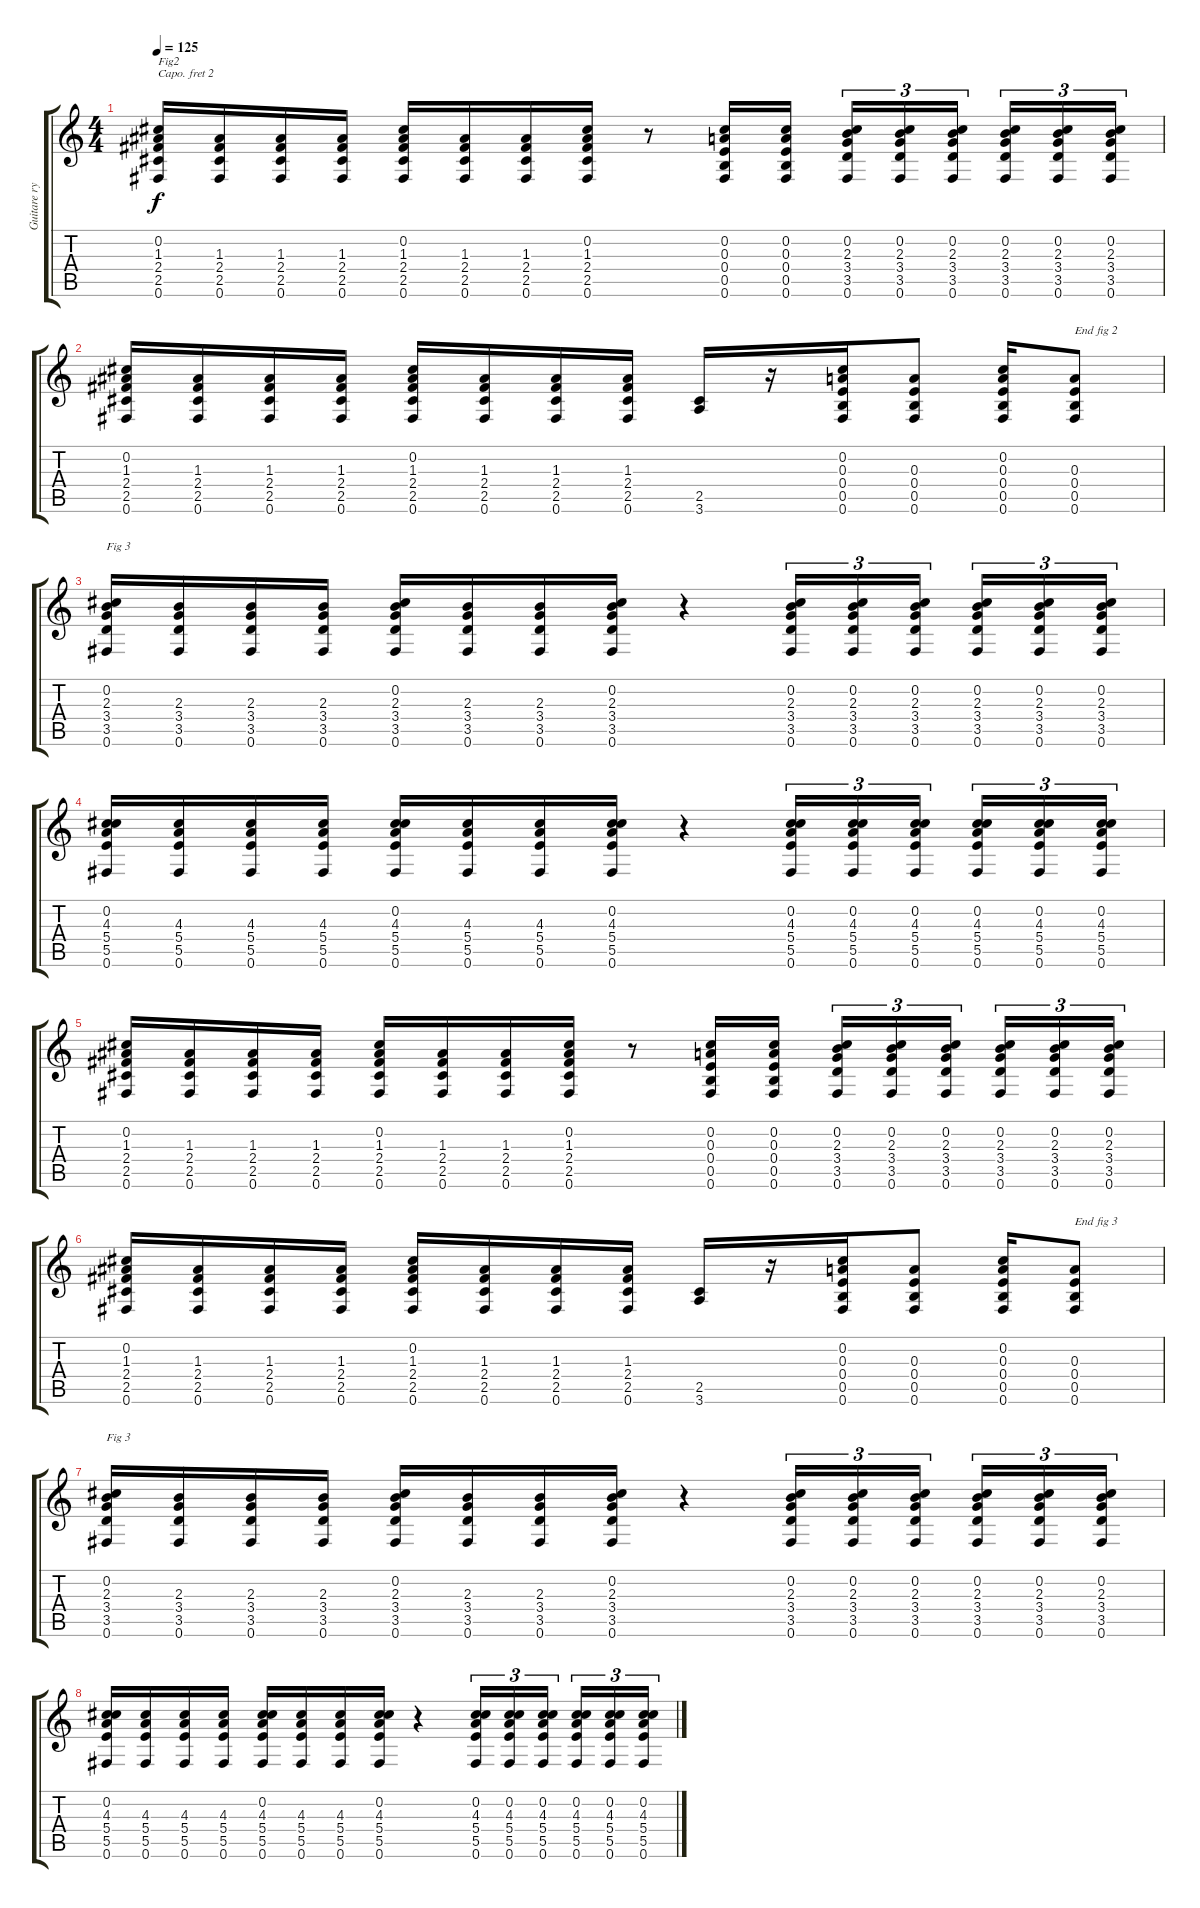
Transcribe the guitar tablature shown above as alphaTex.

\track ("Guitare ryth2 Robert Capo2" "Guitare ry") {instrument acousticguitarsteel}
\staff {score tabs}
\capo 2
\tuning (E4 B3 G3 D3 A2 E2) {hide}
\ts (4 4)
\tempo 125
\clef g2
\ks c
(0.2 1.3 2.4 2.5 0.6).16{txt "Fig2" dy f} (1.3 2.4 2.5 0.6).16 (1.3 2.4 2.5 0.6).16 (1.3 2.4 2.5 0.6).16 (0.2 1.3 2.4 2.5 0.6).16 (1.3 2.4 2.5 0.6).16 (1.3 2.4 2.5 0.6).16 (0.2 1.3 2.4 2.5 0.6).16 r.8 (0.2 0.3 0.4 0.5 0.6).16 (0.2 0.3 0.4 0.5 0.6).16 (0.2 2.3 3.4 3.5 0.6).16{tu (3 2)} (0.2 2.3 3.4 3.5 0.6).16{tu (3 2)} (0.2 2.3 3.4 3.5 0.6).16{tu (3 2)} (0.2 2.3 3.4 3.5 0.6).16{tu (3 2)} (0.2 2.3 3.4 3.5 0.6).16{tu (3 2)} (0.2 2.3 3.4 3.5 0.6).16{tu (3 2)} |
(0.2 1.3 2.4 2.5 0.6).16 (1.3 2.4 2.5 0.6).16 (1.3 2.4 2.5 0.6).16 (1.3 2.4 2.5 0.6).16 (0.2 1.3 2.4 2.5 0.6).16 (1.3 2.4 2.5 0.6).16 (1.3 2.4 2.5 0.6).16 (1.3 2.4 2.5 0.6).16 (2.5 3.6).16 r.16 (0.2 0.3 0.4 0.5 0.6).16 (0.3 0.4 0.5 0.6).8 (0.2 0.3 0.4 0.5 0.6).16 (0.3 0.4 0.5 0.6).8{txt "End fig 2"} |
(0.2 2.3 3.4 3.5 0.6).16{txt "Fig 3"} (2.3 3.4 3.5 0.6).16 (2.3 3.4 3.5 0.6).16 (2.3 3.4 3.5 0.6).16 (0.2 2.3 3.4 3.5 0.6).16 (2.3 3.4 3.5 0.6).16 (2.3 3.4 3.5 0.6).16 (0.2 2.3 3.4 3.5 0.6).16 r.4 (0.2 2.3 3.4 3.5 0.6).16{tu (3 2)} (0.2 2.3 3.4 3.5 0.6).16{tu (3 2)} (0.2 2.3 3.4 3.5 0.6).16{tu (3 2)} (0.2 2.3 3.4 3.5 0.6).16{tu (3 2)} (0.2 2.3 3.4 3.5 0.6).16{tu (3 2)} (0.2 2.3 3.4 3.5 0.6).16{tu (3 2)} |
(0.2 4.3 5.4 5.5 0.6).16{volume 9} (4.3 5.4 5.5 0.6).16 (4.3 5.4 5.5 0.6).16 (4.3 5.4 5.5 0.6).16 (0.2 4.3 5.4 5.5 0.6).16 (4.3 5.4 5.5 0.6).16 (4.3 5.4 5.5 0.6).16 (0.2 4.3 5.4 5.5 0.6).16 r.4 (0.2 4.3 5.4 5.5 0.6).16{tu (3 2)} (0.2 4.3 5.4 5.5 0.6).16{tu (3 2)} (0.2 4.3 5.4 5.5 0.6).16{tu (3 2)} (0.2 4.3 5.4 5.5 0.6).16{tu (3 2)} (0.2 4.3 5.4 5.5 0.6).16{tu (3 2)} (0.2 4.3 5.4 5.5 0.6).16{tu (3 2)} |
(0.2 1.3 2.4 2.5 0.6).16 (1.3 2.4 2.5 0.6).16 (1.3 2.4 2.5 0.6).16 (1.3 2.4 2.5 0.6).16 (0.2 1.3 2.4 2.5 0.6).16 (1.3 2.4 2.5 0.6).16 (1.3 2.4 2.5 0.6).16 (0.2 1.3 2.4 2.5 0.6).16 r.8 (0.2 0.3 0.4 0.5 0.6).16 (0.2 0.3 0.4 0.5 0.6).16 (0.2 2.3 3.4 3.5 0.6).16{tu (3 2)} (0.2 2.3 3.4 3.5 0.6).16{tu (3 2)} (0.2 2.3 3.4 3.5 0.6).16{tu (3 2)} (0.2 2.3 3.4 3.5 0.6).16{tu (3 2)} (0.2 2.3 3.4 3.5 0.6).16{tu (3 2)} (0.2 2.3 3.4 3.5 0.6).16{tu (3 2)} |
(0.2 1.3 2.4 2.5 0.6).16 (1.3 2.4 2.5 0.6).16 (1.3 2.4 2.5 0.6).16 (1.3 2.4 2.5 0.6).16 (0.2 1.3 2.4 2.5 0.6).16 (1.3 2.4 2.5 0.6).16 (1.3 2.4 2.5 0.6).16 (1.3 2.4 2.5 0.6).16 (2.5 3.6).16 r.16 (0.2 0.3 0.4 0.5 0.6).16 (0.3 0.4 0.5 0.6).8 (0.2 0.3 0.4 0.5 0.6).16 (0.3 0.4 0.5 0.6).8{txt "End fig 3"} |
(0.2 2.3 3.4 3.5 0.6).16{txt "Fig 3"} (2.3 3.4 3.5 0.6).16 (2.3 3.4 3.5 0.6).16 (2.3 3.4 3.5 0.6).16 (0.2 2.3 3.4 3.5 0.6).16 (2.3 3.4 3.5 0.6).16 (2.3 3.4 3.5 0.6).16 (0.2 2.3 3.4 3.5 0.6).16 r.4 (0.2 2.3 3.4 3.5 0.6).16{tu (3 2)} (0.2 2.3 3.4 3.5 0.6).16{tu (3 2)} (0.2 2.3 3.4 3.5 0.6).16{tu (3 2)} (0.2 2.3 3.4 3.5 0.6).16{tu (3 2)} (0.2 2.3 3.4 3.5 0.6).16{tu (3 2)} (0.2 2.3 3.4 3.5 0.6).16{tu (3 2)} |
(0.2 4.3 5.4 5.5 0.6).16 (4.3 5.4 5.5 0.6).16 (4.3 5.4 5.5 0.6).16 (4.3 5.4 5.5 0.6).16 (0.2 4.3 5.4 5.5 0.6).16 (4.3 5.4 5.5 0.6).16 (4.3 5.4 5.5 0.6).16 (0.2 4.3 5.4 5.5 0.6).16 r.4 (0.2 4.3 5.4 5.5 0.6).16{tu (3 2)} (0.2 4.3 5.4 5.5 0.6).16{tu (3 2)} (0.2 4.3 5.4 5.5 0.6).16{tu (3 2)} (0.2 4.3 5.4 5.5 0.6).16{tu (3 2)} (0.2 4.3 5.4 5.5 0.6).16{tu (3 2)} (0.2 4.3 5.4 5.5 0.6).16{tu (3 2)}
